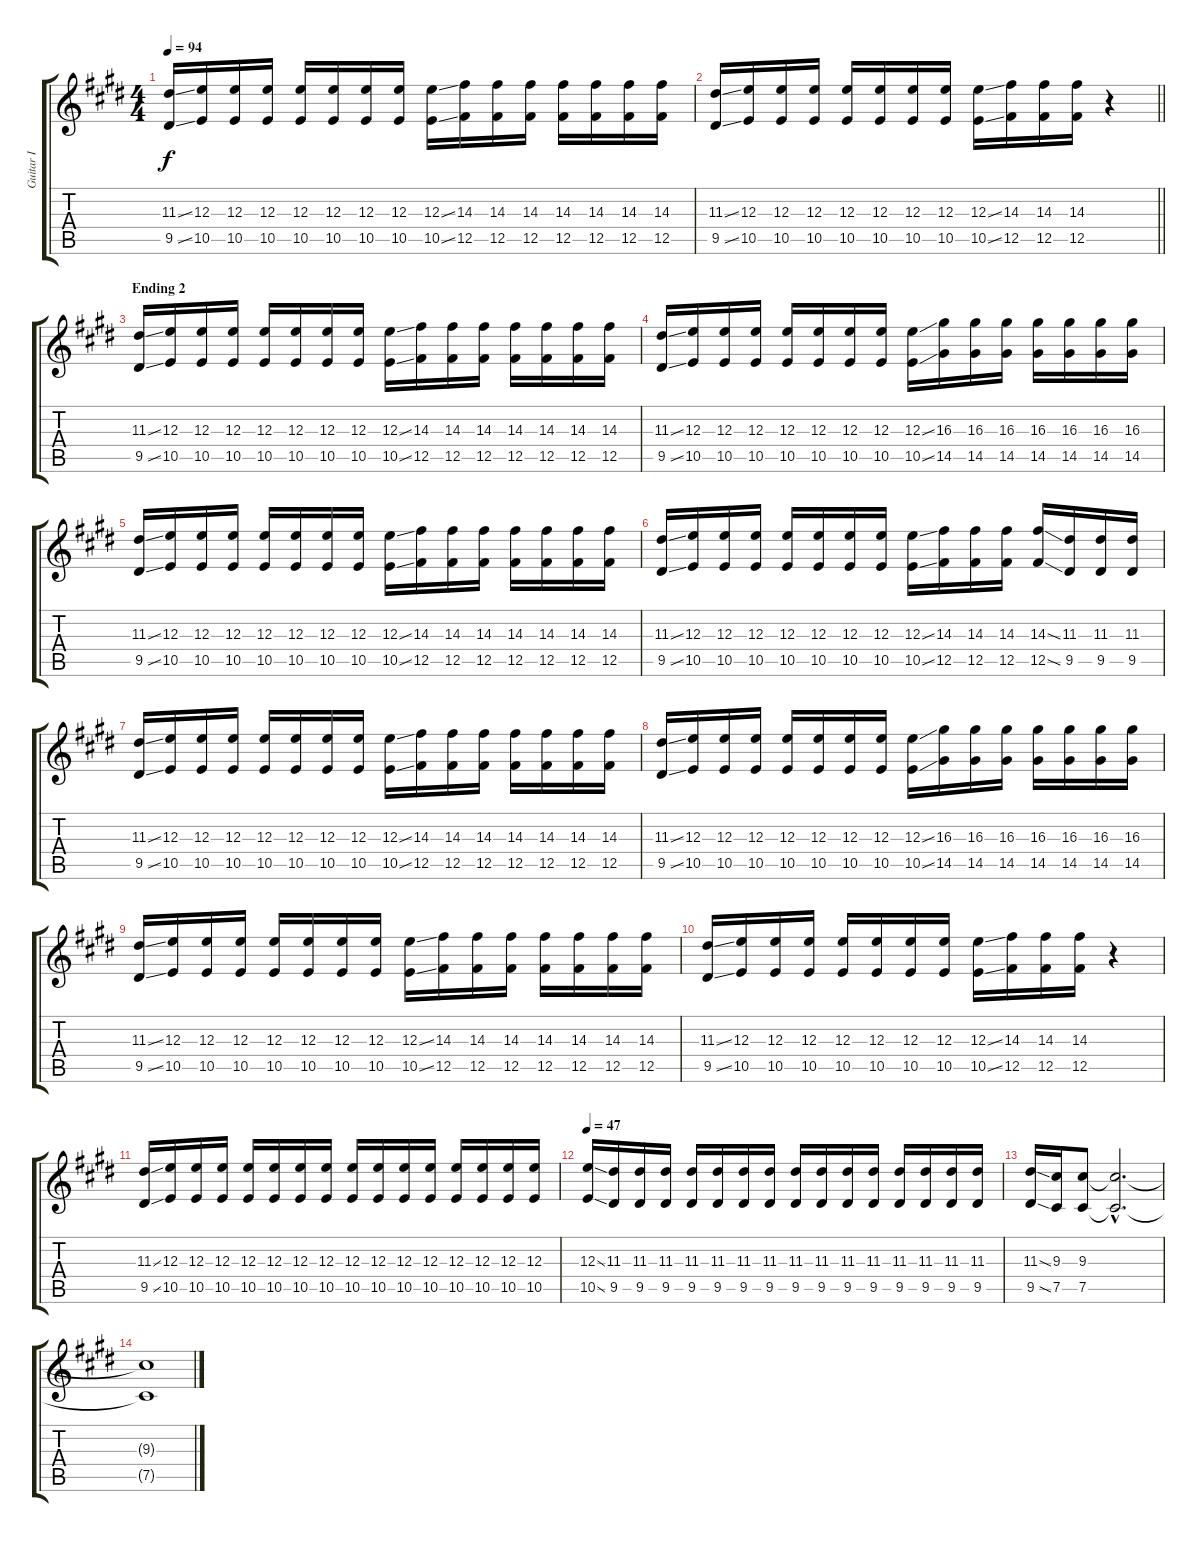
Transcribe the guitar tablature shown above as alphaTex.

\track ("Guitar I" "Guitar I") {instrument distortionguitar}
\staff {score tabs}
\tuning (Db4 Ab3 E3 B2 Gb2 Db2) {hide}
\ts (4 4)
\tempo 94
\clef g2
\ks c#minor
(11.3{ss} 9.5{ss}).16{dy f} (12.3 10.5).16 (12.3 10.5).16 (12.3 10.5).16 (12.3 10.5).16 (12.3 10.5).16 (12.3 10.5).16 (12.3 10.5).16 (12.3{ss} 10.5{ss}).16 (14.3 12.5).16 (14.3 12.5).16 (14.3 12.5).16 (14.3 12.5).16 (14.3 12.5).16 (14.3 12.5).16 (14.3 12.5).16 |
\barLineRight lightlight
(11.3{ss} 9.5{ss}).16 (12.3 10.5).16 (12.3 10.5).16 (12.3 10.5).16 (12.3 10.5).16 (12.3 10.5).16 (12.3 10.5).16 (12.3 10.5).16 (12.3{ss} 10.5{ss}).16 (14.3 12.5).16 (14.3 12.5).16 (14.3 12.5).16 r.4 |
\section ("" "Ending 2")
(11.3{ss} 9.5{ss}).16 (12.3 10.5).16 (12.3 10.5).16 (12.3 10.5).16 (12.3 10.5).16 (12.3 10.5).16 (12.3 10.5).16 (12.3 10.5).16 (12.3{ss} 10.5{ss}).16 (14.3 12.5).16 (14.3 12.5).16 (14.3 12.5).16 (14.3 12.5).16 (14.3 12.5).16 (14.3 12.5).16 (14.3 12.5).16 |
(11.3{ss} 9.5{ss}).16 (12.3 10.5).16 (12.3 10.5).16 (12.3 10.5).16 (12.3 10.5).16 (12.3 10.5).16 (12.3 10.5).16 (12.3 10.5).16 (12.3{ss} 10.5{ss}).16 (16.3 14.5).16 (16.3 14.5).16 (16.3 14.5).16 (16.3 14.5).16 (16.3 14.5).16 (16.3 14.5).16 (16.3 14.5).16 |
(11.3{ss} 9.5{ss}).16 (12.3 10.5).16 (12.3 10.5).16 (12.3 10.5).16 (12.3 10.5).16 (12.3 10.5).16 (12.3 10.5).16 (12.3 10.5).16 (12.3{ss} 10.5{ss}).16 (14.3 12.5).16 (14.3 12.5).16 (14.3 12.5).16 (14.3 12.5).16 (14.3 12.5).16 (14.3 12.5).16 (14.3 12.5).16 |
(11.3{ss} 9.5{ss}).16 (12.3 10.5).16 (12.3 10.5).16 (12.3 10.5).16 (12.3 10.5).16 (12.3 10.5).16 (12.3 10.5).16 (12.3 10.5).16 (12.3{ss} 10.5{ss}).16 (14.3 12.5).16 (14.3 12.5).16 (14.3 12.5).16 (14.3{ss} 12.5{ss}).16 (11.3 9.5).16 (11.3 9.5).16 (11.3 9.5).16 |
(11.3{ss} 9.5{ss}).16 (12.3 10.5).16 (12.3 10.5).16 (12.3 10.5).16 (12.3 10.5).16 (12.3 10.5).16 (12.3 10.5).16 (12.3 10.5).16 (12.3{ss} 10.5{ss}).16 (14.3 12.5).16 (14.3 12.5).16 (14.3 12.5).16 (14.3 12.5).16 (14.3 12.5).16 (14.3 12.5).16 (14.3 12.5).16 |
(11.3{ss} 9.5{ss}).16 (12.3 10.5).16 (12.3 10.5).16 (12.3 10.5).16 (12.3 10.5).16 (12.3 10.5).16 (12.3 10.5).16 (12.3 10.5).16 (12.3{ss} 10.5{ss}).16 (16.3 14.5).16 (16.3 14.5).16 (16.3 14.5).16 (16.3 14.5).16 (16.3 14.5).16 (16.3 14.5).16 (16.3 14.5).16 |
(11.3{ss} 9.5{ss}).16 (12.3 10.5).16 (12.3 10.5).16 (12.3 10.5).16 (12.3 10.5).16 (12.3 10.5).16 (12.3 10.5).16 (12.3 10.5).16 (12.3{ss} 10.5{ss}).16 (14.3 12.5).16 (14.3 12.5).16 (14.3 12.5).16 (14.3 12.5).16 (14.3 12.5).16 (14.3 12.5).16 (14.3 12.5).16 |
(11.3{ss} 9.5{ss}).16 (12.3 10.5).16 (12.3 10.5).16 (12.3 10.5).16 (12.3 10.5).16 (12.3 10.5).16 (12.3 10.5).16 (12.3 10.5).16 (12.3{ss} 10.5{ss}).16 (14.3 12.5).16 (14.3 12.5).16 (14.3 12.5).16 r.4 |
(11.3{ss} 9.5{ss}).16 (12.3 10.5).16 (12.3 10.5).16 (12.3 10.5).16 (12.3 10.5).16 (12.3 10.5).16 (12.3 10.5).16 (12.3 10.5).16 (12.3 10.5).16 (12.3 10.5).16 (12.3 10.5).16 (12.3 10.5).16 (12.3 10.5).16 (12.3 10.5).16 (12.3 10.5).16 (12.3 10.5).16 |
\tempo 47
(12.3{ss} 10.5{ss}).16 (11.3 9.5).16 (11.3 9.5).16 (11.3 9.5).16 (11.3 9.5).16 (11.3 9.5).16 (11.3 9.5).16 (11.3 9.5).16 (11.3 9.5).16 (11.3 9.5).16 (11.3 9.5).16 (11.3 9.5).16 (11.3 9.5).16 (11.3 9.5).16 (11.3 9.5).16 (11.3 9.5).16 |
(11.3{ss} 9.5{ss}).16 (9.3 7.5).16 (9.3 7.5).8 (9.3{hac t} 7.5{hac t}).2{d} |
(9.3{t} 7.5{t}).1
